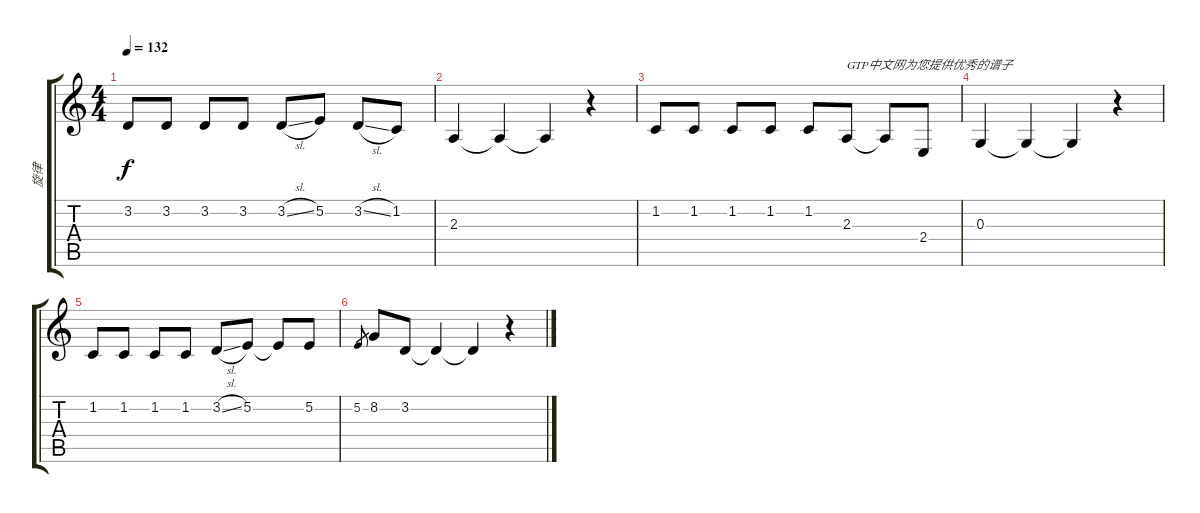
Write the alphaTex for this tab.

\track ("旋律" "旋律") {instrument acousticgrandpiano}
\staff {score tabs}
\tuning (E4 B3 G3 D3 A2 E2) {hide}
\ts (4 4)
\tempo 132
\clef g2
\ks c
3.2.8{dy f} 3.2.8 3.2.8 3.2.8 3.2{sl}.8 5.2.8 3.2{sl}.8 1.2.8 |
2.3.4 2.3{t}.4 2.3{t}.4 r.4 |
1.2.8 1.2.8 1.2.8 1.2.8 1.2.8 2.3.8{txt "GTP中文网为您提供优秀的谱子"} 2.3{t}.8 2.4.8 |
0.3.4 0.3{t}.4 0.3{t}.4 r.4 |
1.2.8 1.2.8 1.2.8 1.2.8 3.2{sl}.8 5.2.8 5.2{t}.8 5.2.8 |
5.2.8{gr} 8.2.8 3.2.8 3.2{t}.4 3.2{t}.4 r.4
